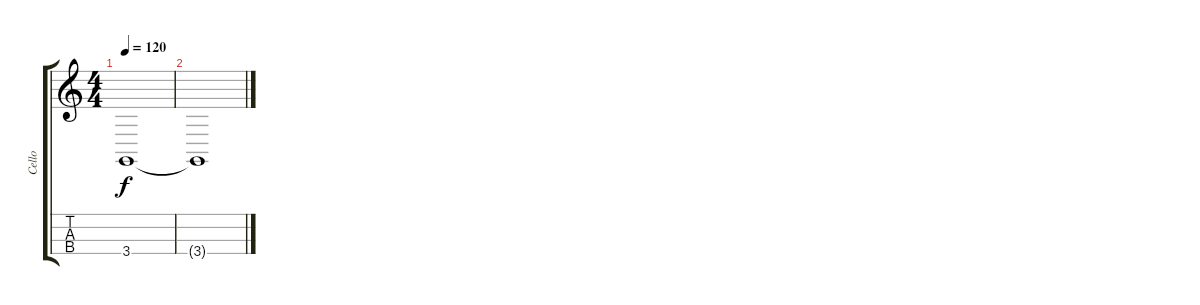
\track ("Cello" "Cello") {instrument cello}
\staff {score tabs}
\tuning (G3 D3 A2 E2) {hide}
\ts (4 4)
\tempo 120
\clef g2
\ks c
3.4{t}.1{dy f} |
3.4{t}.1
